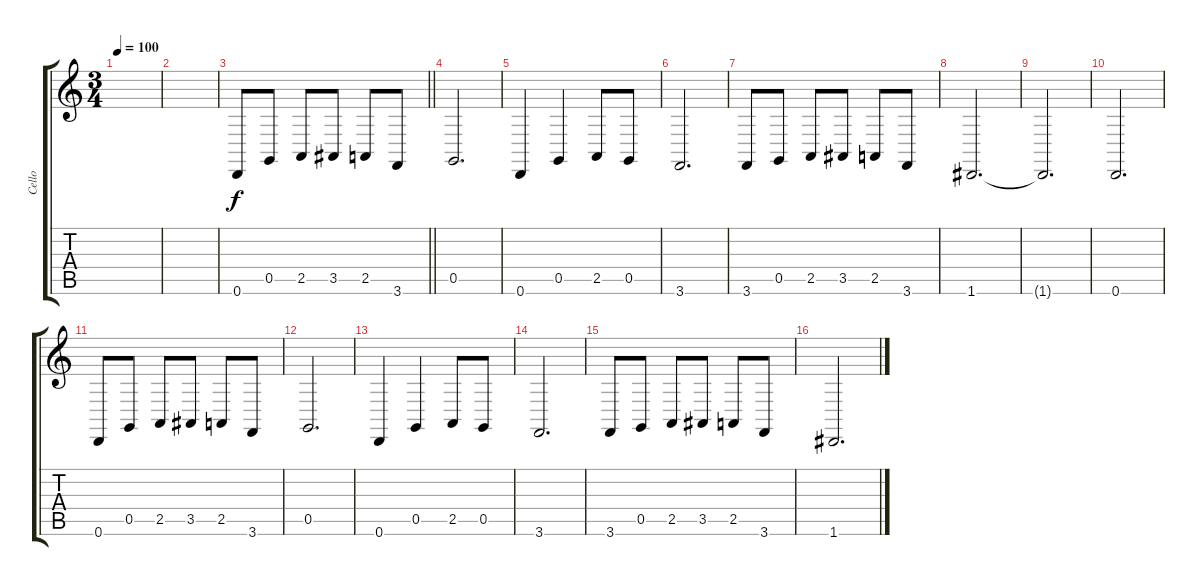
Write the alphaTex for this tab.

\track ("Cello" "Cello") {instrument cello}
\staff {score tabs}
\tuning (D4 A3 F3 C3 G2 D2) {hide}
\ts (3 4)
\tempo 100
\clef g2
\ks c
|
|
\barLineRight lightlight
0.6.8 0.5.8 2.5.8 3.5.8 2.5.8 3.6.8 |
0.5.2{d} |
0.6.4 0.5.4 2.5.8 0.5.8 |
3.6.2{d} |
3.6.8 0.5.8 2.5.8 3.5.8 2.5.8 3.6.8 |
1.6.2{d} |
1.6{t}.2{d} |
0.6.2{d} |
0.6.8 0.5.8 2.5.8 3.5.8 2.5.8 3.6.8 |
0.5.2{d} |
0.6.4 0.5.4 2.5.8 0.5.8 |
3.6.2{d} |
3.6.8 0.5.8 2.5.8 3.5.8 2.5.8 3.6.8 |
1.6.2{d}
